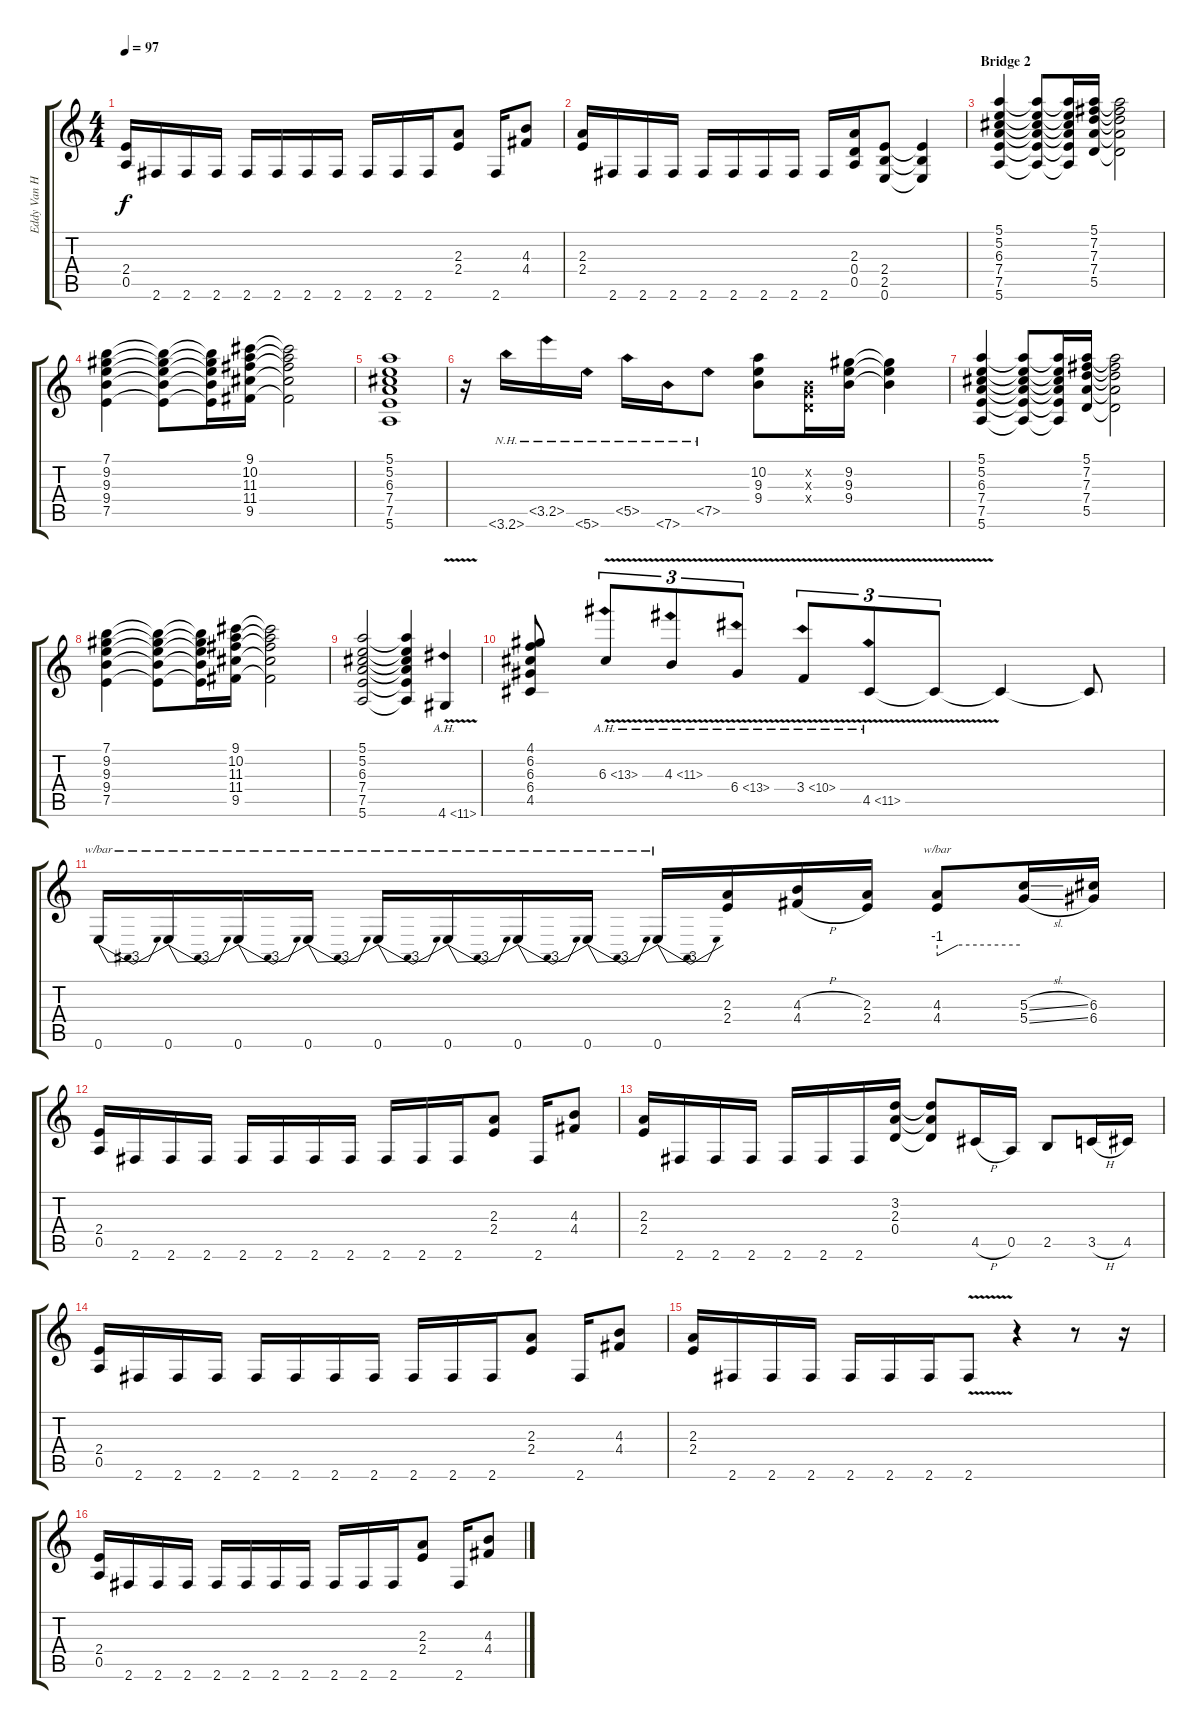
\track ("Eddy Van Halen" "Eddy Van H") {instrument distortionguitar}
\staff {score tabs}
\tuning (E4 B3 G3 D3 A2 E2) {hide}
\ts (4 4)
\tempo 97
\clef g2
\ks c
(2.4 0.5).16{dy f} 2.6.16 2.6.16 2.6.16 2.6.16 2.6.16 2.6.16 2.6.16 2.6.16 2.6.16 2.6.16 (2.3 2.4).8 2.6.16 (4.3 4.4).8 |
(2.3 2.4).16 2.6.16 2.6.16 2.6.16 2.6.16 2.6.16 2.6.16 2.6.16 2.6.16 (2.3 0.4 0.5).16 (2.4 2.5 0.6).8 (2.4{t} 2.5{t} 0.6{t}).4 |
\section ("" "Bridge 2")
(5.1 5.2 6.3 7.4 7.5 5.6).4 (5.1{t} 5.2{t} 6.3{t} 7.4{t} 7.5{t} 5.6{t}).8 (5.1{t} 5.2{t} 6.3{t} 7.4{t} 7.5{t} 5.6{t}).16 (5.1 7.2 7.3 7.4 5.5).16 (5.1{t} 7.2{t} 7.3{t} 7.4{t} 5.5{t}).2 |
(7.1 9.2 9.3 9.4 7.5).4 (7.1{t} 9.2{t} 9.3{t} 9.4{t} 7.5{t}).8 (7.1{t} 9.2{t} 9.3{t} 9.4{t} 7.5{t}).16 (9.1 10.2 11.3 11.4 9.5).16 (9.1{t} 10.2{t} 11.3{t} 11.4{t} 9.5{t}).2 |
(5.1 5.2 6.3 7.4 7.5 5.6).1 |
r.16 3.6{nh}.16 3.5{nh}.16 5.6{nh}.16 5.5{nh}.16 7.6{nh}.16 7.5{nh}.8 (10.2 9.3 9.4).8 (0.2{x} 0.3{x} 0.4{x}).16 (9.2 9.3 9.4).16 (9.2{t} 9.3{t} 9.4{t}).4 |
(5.1 5.2 6.3 7.4 7.5 5.6).4 (5.1{t} 5.2{t} 6.3{t} 7.4{t} 7.5{t} 5.6{t}).8 (5.1{t} 5.2{t} 6.3{t} 7.4{t} 7.5{t} 5.6{t}).16 (5.1 7.2 7.3 7.4 5.5).16 (5.1{t} 7.2{t} 7.3{t} 7.4{t} 5.5{t}).2 |
(7.1 9.2 9.3 9.4 7.5).4 (7.1{t} 9.2{t} 9.3{t} 9.4{t} 7.5{t}).8 (7.1{t} 9.2{t} 9.3{t} 9.4{t} 7.5{t}).16 (9.1 10.2 11.3 11.4 9.5).16 (9.1{t} 10.2{t} 11.3{t} 11.4{t} 9.5{t}).2 |
(5.1 5.2 6.3 7.4 7.5 5.6).2 (5.1{t} 5.2{t} 6.3{t} 7.4{t} 7.5{t} 5.6{t}).4 4.6{ah 7 v}.4 |
(4.1 6.2 6.3 6.4 4.5).8 6.3{ah 7 v}.8{tu (3 2)} 4.3{ah 7 v}.8{tu (3 2)} 6.4{ah 7 v}.8{tu (3 2)} 3.4{ah 7 v}.8{tu (3 2)} 4.5{ah 7 v}.8{tu (3 2)} 4.5{t}.8{tu (3 2)} 4.5{t}.4 4.5{t}.8 |
0.6.16{tbe (dip default 0 0 30 -12 60 0)} 0.6.16{tbe (dip default 0 0 30 -12 60 0)} 0.6.16{tbe (dip default 0 0 30 -12 60 0)} 0.6.16{tbe (dip default 0 0 30 -12 60 0)} 0.6.16{tbe (dip default 0 0 30 -12 60 0)} 0.6.16{tbe (dip default 0 0 30 -12 60 0)} 0.6.16{tbe (dip default 0 0 30 -12 60 0)} 0.6.16{tbe (dip default 0 0 30 -12 60 0)} 0.6.16{tbe (dip default 0 0 30 -12 60 0)} (2.3 2.4).16 (4.3{h} 4.4{h}).16 (2.3 2.4).16 (4.3 4.4).8{tbe (custom default 0 -4 15 0 60 0)} (5.3{sl} 5.4{sl}).16 (6.3 6.4).16 |
(2.4 0.5).16 2.6.16 2.6.16 2.6.16 2.6.16 2.6.16 2.6.16 2.6.16 2.6.16 2.6.16 2.6.16 (2.3 2.4).8 2.6.16 (4.3 4.4).8 |
(2.3 2.4).16 2.6.16 2.6.16 2.6.16 2.6.16 2.6.16 2.6.16 (3.2 2.3 0.4).16 (3.2{t} 2.3{t} 0.4{t}).8 4.5{h}.16 0.5.16 2.5.8 3.5{h}.16 4.5.16 |
(2.4 0.5).16 2.6.16 2.6.16 2.6.16 2.6.16 2.6.16 2.6.16 2.6.16 2.6.16 2.6.16 2.6.16 (2.3 2.4).8 2.6.16 (4.3 4.4).8 |
(2.3 2.4).16 2.6.16 2.6.16 2.6.16 2.6.16 2.6.16 2.6.16 2.6{v}.8 r.4 r.8 r.16 |
(2.4 0.5).16 2.6.16 2.6.16 2.6.16 2.6.16 2.6.16 2.6.16 2.6.16 2.6.16 2.6.16 2.6.16 (2.3 2.4).8 2.6.16 (4.3 4.4).8
